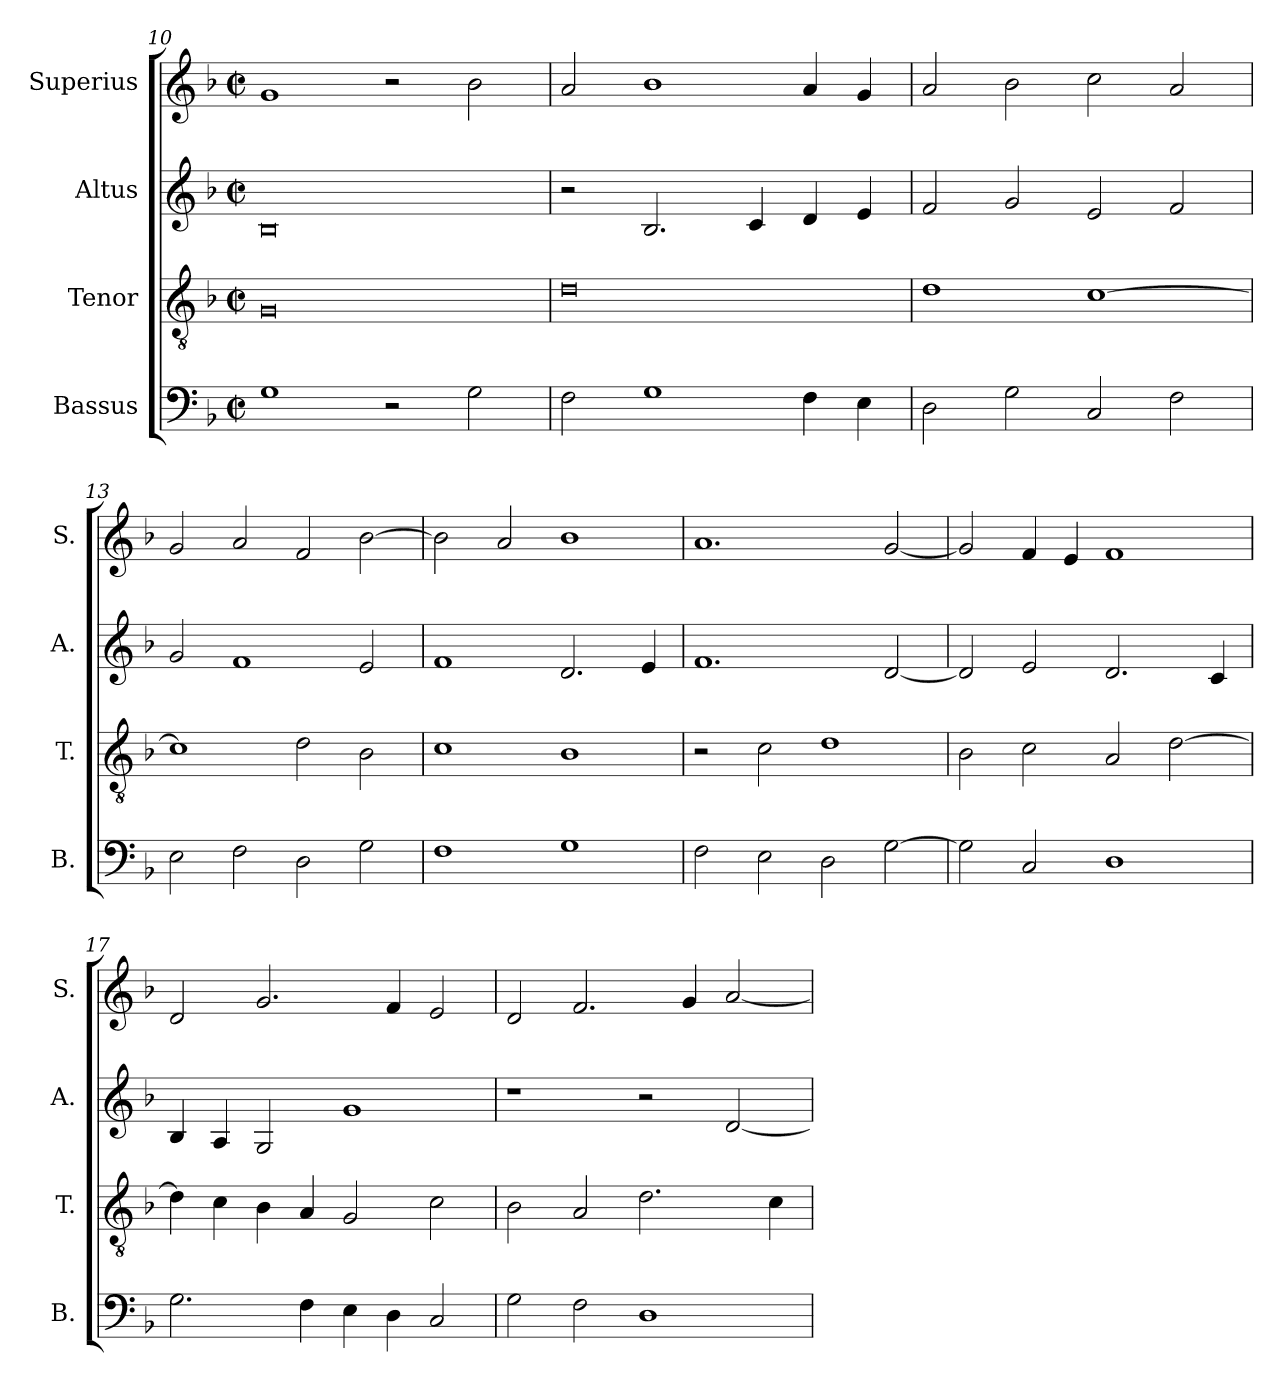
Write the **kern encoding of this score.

**kern	**kern	**kern	**kern
*part4	*part3	*part2	*part1
*staff4	*staff3	*staff2	*staff1
*I"Bassus	*I"Tenor	*I"Altus	*I"Superius
*I'B.	*I'T.	*I'A.	*I'S.
*clefF4	*clefGv2	*clefG2	*clefG2
*	*ITrd7c12	*	*
*k[b-]	*k[b-]	*k[b-]	*k[b-]
*F:	*F:	*F:	*F:
*M2/2	*M2/2	*M2/2	*M2/2
*met(c|)	*met(c|)	*met(c|)	*met(c|)
=10	=10	=10	=10
1Gi	0GGi	0B-i	1gi
2r	.	.	2r
2Gi\	.	.	2b-i\
!!LO:PB:g=z
=11	=11	=11	=11
2Fi\	0Di	2r	2ai/
1Gi	.	2.B-i/	1b-i
.	.	4ci/	.
4Fi\	.	4di/	4ai/
4Ei\	.	4ei/	4gi/
=12	=12	=12	=12
2Di\	1Di	2fi/	2ai/
2Gi\	.	2gi/	2b-i\
2Ci/	[>1Ci	2ei/	2cci\
2Fi\	.	2fi/	2ai/
=13	=13	=13	=13
2Ei\	1Ci]	2gi/	2gi/
2Fi\	.	1fi	2ai/
2Di\	2Di\	.	2fi/
2Gi\	2BB-i\	2ei/	[>2b-i\
=14	=14	=14	=14
1Fi	1Ci	1fi	2b-i\]
.	.	.	2ai/
1Gi	1BB-i	2.di/	1b-i
.	.	4ei/	.
=15	=15	=15	=15
2Fi\	2r	1.fi	1.ai
2Ei\	2Ci\	.	.
2Di\	1Di	.	.
[>2Gi\	.	[<2di/	[<2gi/
!!LO:LB:g=z
=16	=16	=16	=16
2Gi\]	2BB-i\	2di/]	2gi/]
2Ci/	2Ci\	2ei/	4fi/
.	.	.	4ei/
1Di	2AAi/	2.di/	1fi
.	[>2Di\	.	.
.	.	4ci/	.
=17	=17	=17	=17
2.Gi\	4Di\]	4B-i/	2di/
.	4Ci\	4Ai/	.
.	4BB-i\	2Gi/	2.gi/
4Fi\	4AAi/	.	.
4Ei\	2GGi/	1gi	.
4Di\	.	.	4fi/
2Ci/	2Ci\	.	2ei/
=18	=18	=18	=18
2Gi\	2BB-i\	1r	2di/
2Fi\	2AAi/	.	2.fi/
1Di	2.Di\	2r	.
.	.	.	4gi/
.	.	[<2di/	[<2ai/
.	4Ci\	.	.
=	=	=	=
*-	*-	*-	*-
